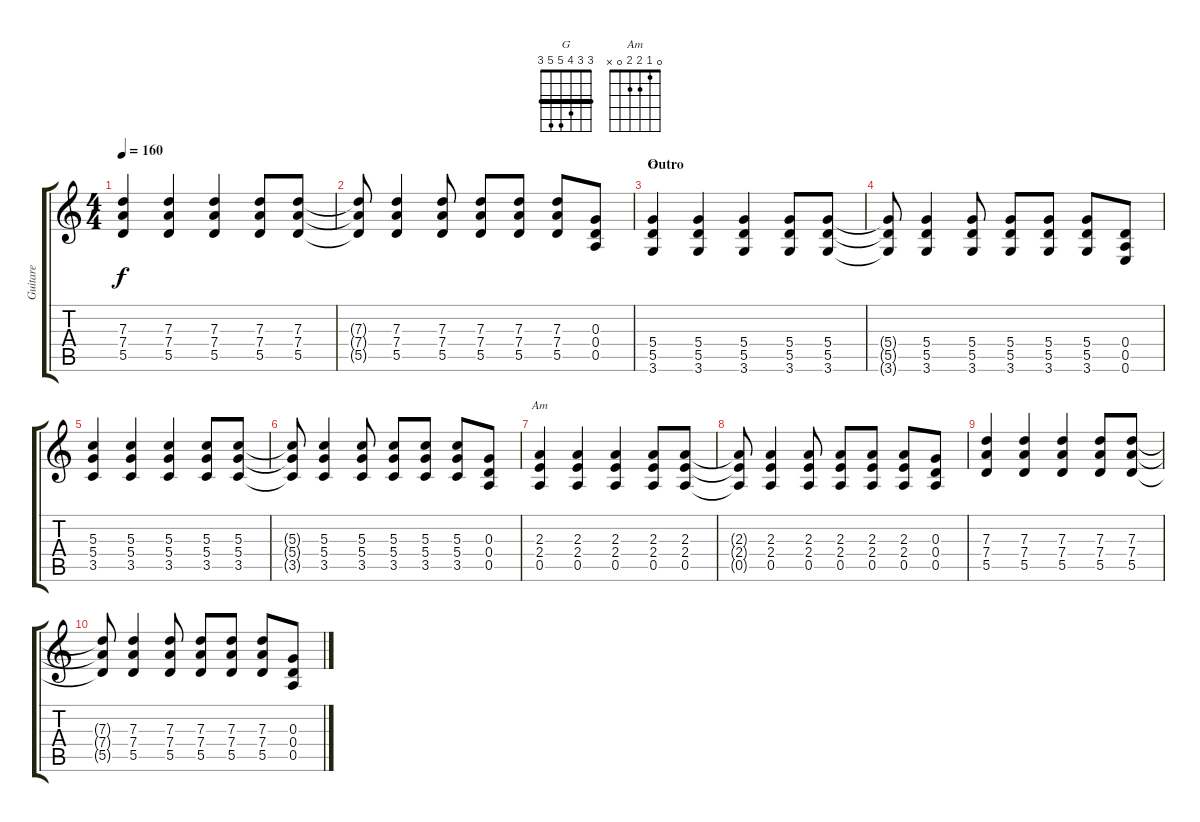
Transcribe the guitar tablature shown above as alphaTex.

\track ("Guitare" "Guitare") {instrument electricguitarclean}
\staff {score tabs}
\tuning (E4 B3 G3 D3 A2 E2) {hide}
\chord ("G" 3 3 4 5 5 3) {barre 3}
\chord ("Am" 0 1 2 2 0 x)
\ts (4 4)
\tempo 160
\clef g2
\ks c
(7.3 7.4 5.5).4{dy f} (7.3 7.4 5.5).4 (7.3 7.4 5.5).4 (7.3 7.4 5.5).8 (7.3 7.4 5.5).8 |
(7.3{t} 7.4{t} 5.5{t}).8 (7.3 7.4 5.5).4 (7.3 7.4 5.5).8 (7.3 7.4 5.5).8 (7.3 7.4 5.5).8 (7.3 7.4 5.5).8 (0.3 0.4 0.5).8 |
\section ("" "Outro")
(5.4 5.5 3.6).4{ch "G"} (5.4 5.5 3.6).4 (5.4 5.5 3.6).4 (5.4 5.5 3.6).8 (5.4 5.5 3.6).8 |
(5.4{t} 5.5{t} 3.6{t}).8 (5.4 5.5 3.6).4 (5.4 5.5 3.6).8 (5.4 5.5 3.6).8 (5.4 5.5 3.6).8 (5.4 5.5 3.6).8 (0.4 0.5 0.6).8 |
(5.3 5.4 3.5).4 (5.3 5.4 3.5).4 (5.3 5.4 3.5).4 (5.3 5.4 3.5).8 (5.3 5.4 3.5).8 |
(5.3{t} 5.4{t} 3.5{t}).8 (5.3 5.4 3.5).4 (5.3 5.4 3.5).8 (5.3 5.4 3.5).8 (5.3 5.4 3.5).8 (5.3 5.4 3.5).8 (0.3 0.4 0.5).8 |
(2.3 2.4 0.5).4{ch "Am" volume 1} (2.3 2.4 0.5).4 (2.3 2.4 0.5).4 (2.3 2.4 0.5).8 (2.3 2.4 0.5).8 |
(2.3{t} 2.4{t} 0.5{t}).8 (2.3 2.4 0.5).4 (2.3 2.4 0.5).8 (2.3 2.4 0.5).8 (2.3 2.4 0.5).8 (2.3 2.4 0.5).8 (0.3 0.4 0.5).8 |
(7.3 7.4 5.5).4 (7.3 7.4 5.5).4 (7.3 7.4 5.5).4 (7.3 7.4 5.5).8 (7.3 7.4 5.5).8 |
(7.3{t} 7.4{t} 5.5{t}).8 (7.3 7.4 5.5).4 (7.3 7.4 5.5).8 (7.3 7.4 5.5).8 (7.3 7.4 5.5).8 (7.3 7.4 5.5).8 (0.3 0.4 0.5).8
